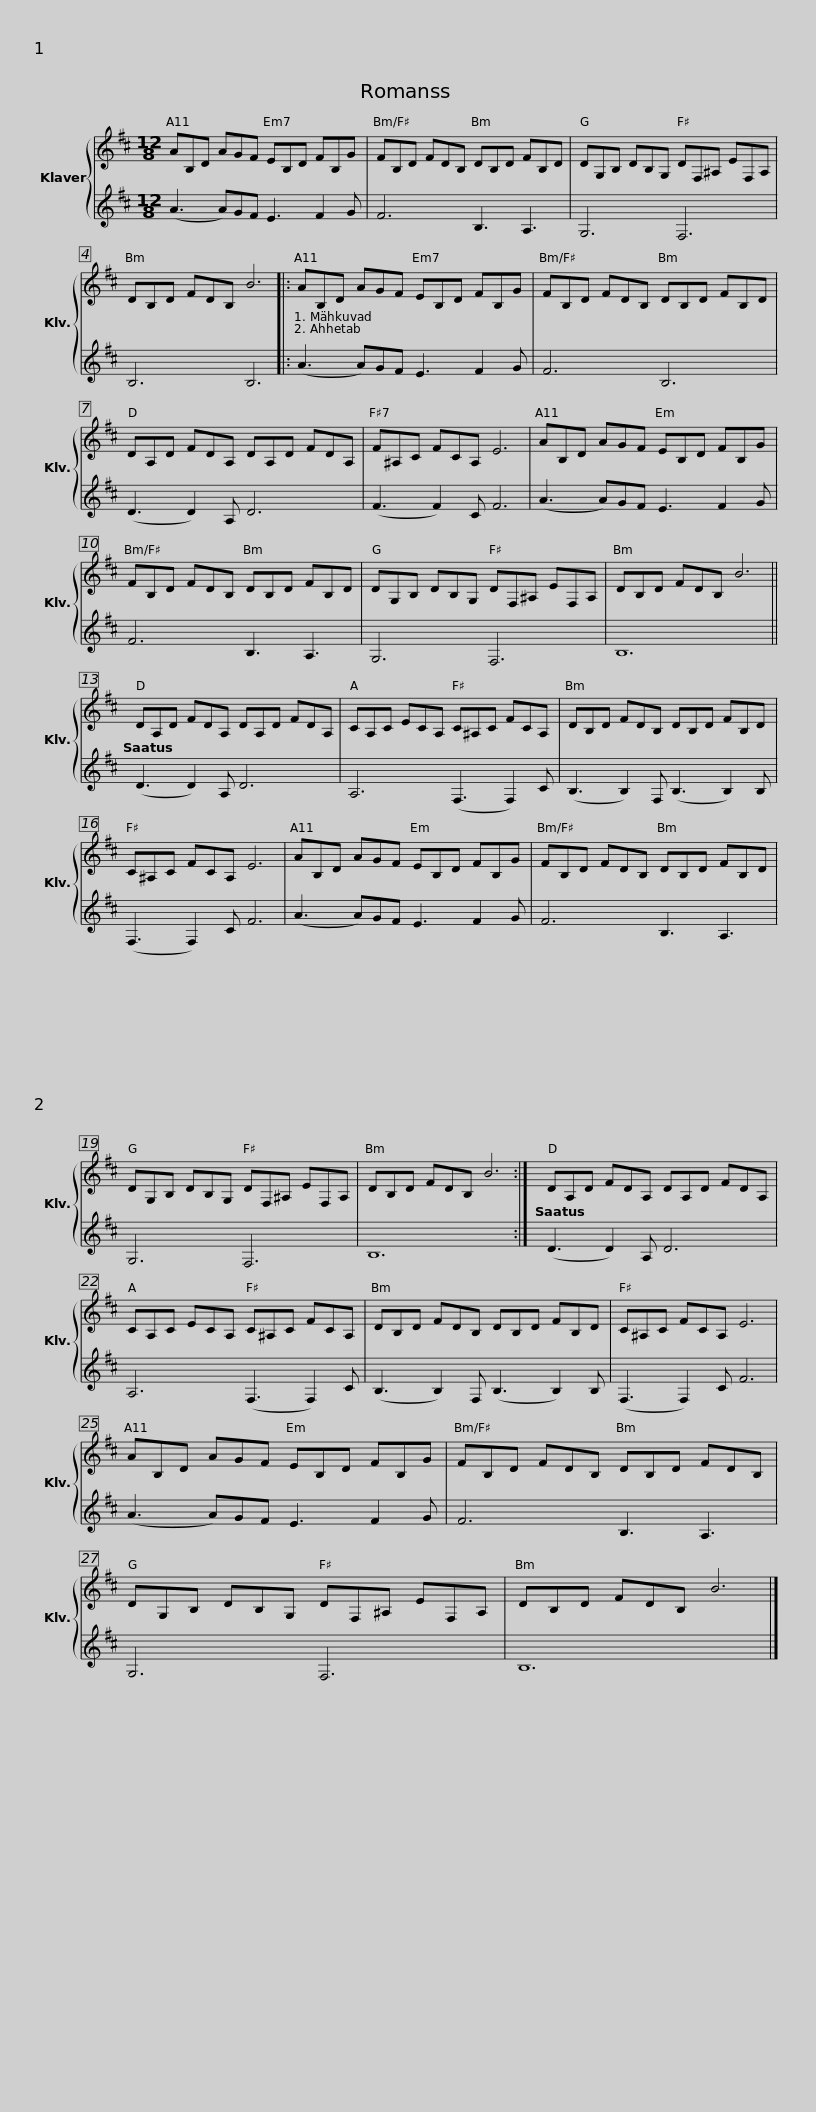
X:1
%%score { 1 | 2 }
L:1/8
M:12/8
I:linebreak $
K:D
V:1 treble
V:2 treble
V:1
 AB,D AGF EB,D FB,G | FB,D FDB, DB,D FB,D | DG,B, DB,G, DF,^A, EF,A, |$ DB,D FDB, B6 |: AB,D AGF EB,D FB,G | %5
 FB,D FDB, DB,D FB,D |$ DA,D FDA, DA,D FDA, | F^A,C FCA, E6 | AB,D AGF EB,D FB,G |$ FB,D FDB, DB,D FB,D | %10
 DG,B, DB,G, DF,^A, EF,A, | DB,D FDB, B6 ||$ DA,D FDA, DA,D FDA, | CA,C ECA, C^A,C FCA, |$ DB,D FDB, DB,D FB,D | %15
 C^A,C FCA, E6 | AB,D AGF EB,D FB,G |$ FB,D FDB, DB,D FB,D | DG,B, DB,G, DF,^A, EF,A, | DB,D FDB, B6 :|$ %20
 DA,D FDA, DA,D FDA, | CA,C ECA, C^A,C FCA, |$ DB,D FDB, DB,D FB,D | C^A,C FCA, E6 | AB,D AGF EB,D FB,G |$ %25
 FB,D FDB, DB,D FDB, | DG,B, DB,G, DF,^A, EF,A, | DB,D FDB, B6 |] %28
V:2
 (A3 A)GF E3 F2 G | F6 B,3 A,3 | G,6 F,6 |$ B,6 B,6 |: (A3 A)GF E3 F2 G | %5
 F6 B,6 |$ (D3 D2) A, D6 | (F3 F2) C F6 | (A3 A)GF E3 F2 G |$ F6 B,3 A,3 | %10
 G,6 F,6 | B,12 ||$ (D3 D2) A, D6 | A,6 (F,3 F,2) C |$ (B,3 B,2) F, (B,3 B,2) B, | %15
 (F,3 F,2) C F6 | (A3 A)GF E3 F2 G |$ F6 B,3 A,3 | G,6 F,6 | B,12 :|$ %20
 (D3 D2) A, D6 | A,6 (F,3 F,2) C |$ (B,3 B,2) F, (B,3 B,2) B, | (F,3 F,2) C F6 | (A3 A)GF E3 F2 G |$ %25
 F6 B,3 A,3 | G,6 F,6 | B,12 |] %28
